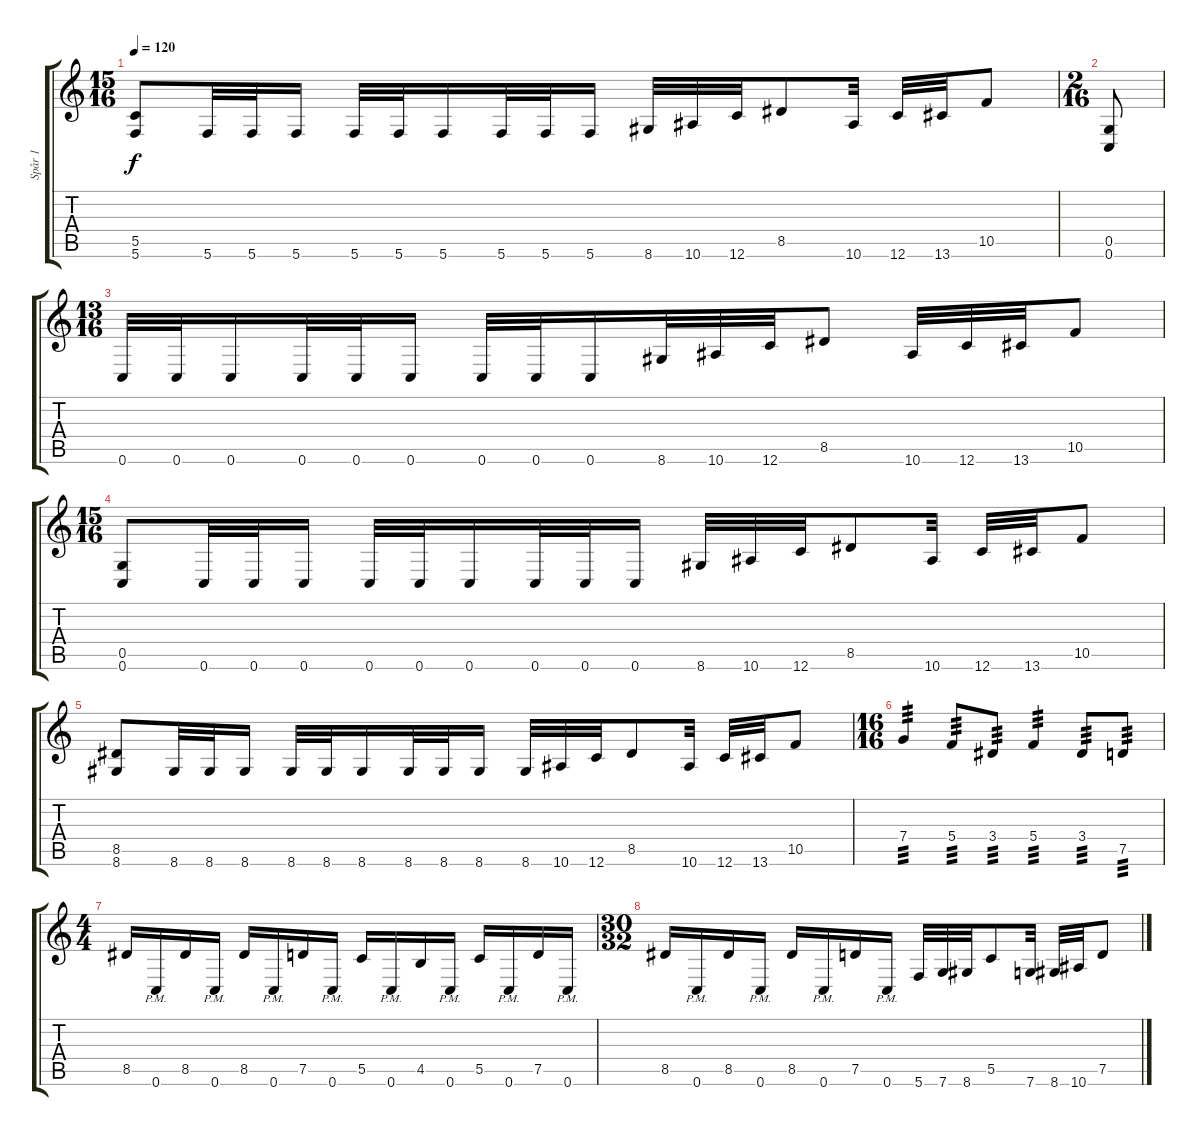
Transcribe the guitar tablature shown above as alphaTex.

\track ("Spår 1" "Spår 1") {instrument distortionguitar}
\staff {score tabs}
\tuning (D4 A3 F3 C3 G2 C2) {hide}
\ts (15 16)
\tempo 120
\clef g2
\ks c
(5.5 5.6).8{dy f} 5.6.32 5.6.32 5.6.16 5.6.32 5.6.32 5.6.16 5.6.32 5.6.32 5.6.16 8.6.32 10.6.32 12.6.32 8.5.8 10.6.32 12.6.32 13.6.32 10.5.8 |
\ts (2 16)
(0.5 0.6).8 |
\ts (13 16)
0.6.32 0.6.32 0.6.16 0.6.32 0.6.32 0.6.16 0.6.32 0.6.32 0.6.16 8.6.32 10.6.32 12.6.32 8.5.8 10.6.32 12.6.32 13.6.32 10.5.8 |
\ts (15 16)
(0.5 0.6).8 0.6.32 0.6.32 0.6.16 0.6.32 0.6.32 0.6.16 0.6.32 0.6.32 0.6.16 8.6.32 10.6.32 12.6.32 8.5.8 10.6.32 12.6.32 13.6.32 10.5.8 |
(8.5 8.6).8 8.6.32 8.6.32 8.6.16 8.6.32 8.6.32 8.6.16 8.6.32 8.6.32 8.6.16 8.6.32 10.6.32 12.6.32 8.5.8 10.6.32 12.6.32 13.6.32 10.5.8 |
\ts (16 16)
7.4.4{tp 3} 5.4.8{tp 3} 3.4.8{tp 3} 5.4.4{tp 3} 3.4.8{tp 3} 7.5.8{tp 3} |
\ts (4 4)
8.5.16 0.6{pm}.16 8.5.16 0.6{pm}.16 8.5.16 0.6{pm}.16 7.5.16 0.6{pm}.16 5.5.16 0.6{pm}.16 4.5.16 0.6{pm}.16 5.5.16 0.6{pm}.16 7.5.16 0.6{pm}.16 |
\ts (30 32)
8.5.16 0.6{pm}.16 8.5.16 0.6{pm}.16 8.5.16 0.6{pm}.16 7.5.16 0.6{pm}.16 5.6.32 7.6.32 8.6.32 5.5.8 7.6.32 8.6.32 10.6.32 7.5.8
